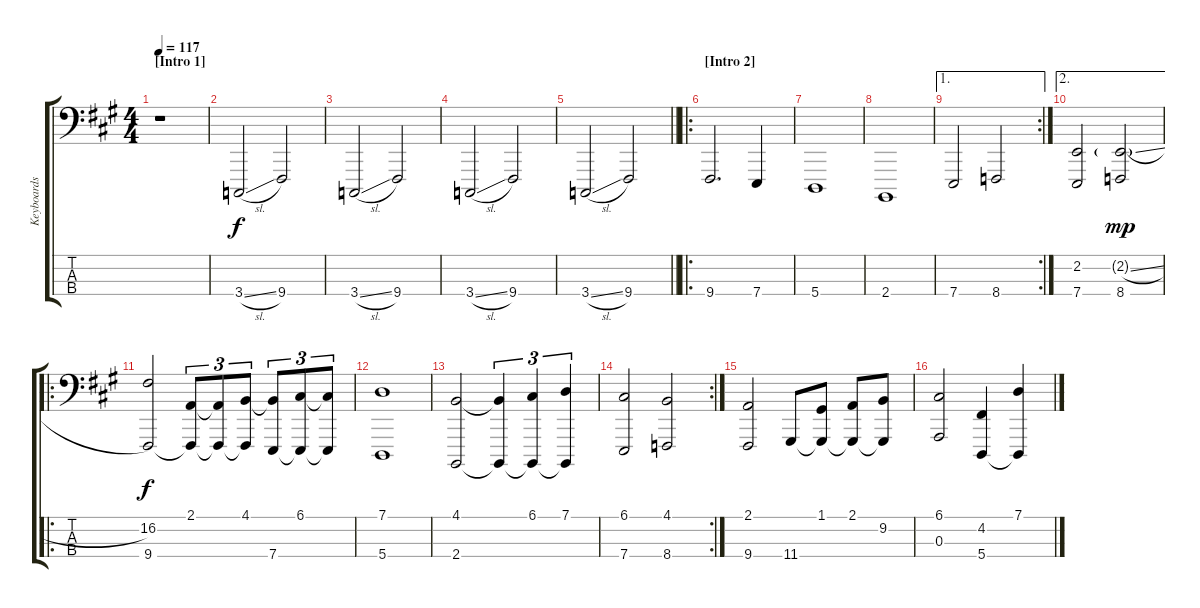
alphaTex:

\track ("Keyboards III" "Keyboards ") {instrument lead2sawtooth}
\staff {score tabs}
\tuning (G2 D2 A1 A0) {hide}
\ts (4 4)
\section ("" "[Intro 1]")
\tempo 117
\tempo 112
\tempo 117
\clef f4
\ks a
r.1{dy f volume 13 balance 8 instrument lead2sawtooth} |
3.4{sl}.2 9.4.2 |
3.4{sl}.2 9.4.2 |
3.4{sl}.2 9.4.2 |
\barLineRight lightlight
3.4{sl}.2 9.4.2 |
\ro
\section ("" "[Intro 2]")
9.4.2{d} 7.4.4 |
5.4.1 |
2.4.1 |
\ae 1
\rc 2
7.4.2 8.4.2 |
\ae 2
(2.2 7.4).2 (2.2{sl g} 8.4).2{dy mp} |
\ro
(16.2 9.4).2{dy f volume 10 balance 12} (2.1 9.4{t}).8{tu (3 2)} (2.1{t} 9.4{t}).8{tu (3 2)} (4.1 9.4{t}).8{tu (3 2)} (4.1{t} 7.4).8{tu (3 2)} (6.1 7.4{t}).8{tu (3 2)} (6.1{t} 7.4{t}).8{tu (3 2)} |
(7.1 5.4).1 |
(4.1 2.4).2 (4.1{t} 2.4{t}).4{tu (3 2)} (6.1 2.4{t}).4{tu (3 2)} (7.1 2.4{t}).4{tu (3 2)} |
\rc 2
(6.1 7.4).2 (4.1 8.4).2 |
(2.1 9.4).2 11.4.8 (1.1 11.4{t}).8 (2.1 11.4{t}).8 (9.2 11.4{t}).8 |
(6.1 0.3).2 (4.2 5.4).4 (7.1 5.4{t}).4
